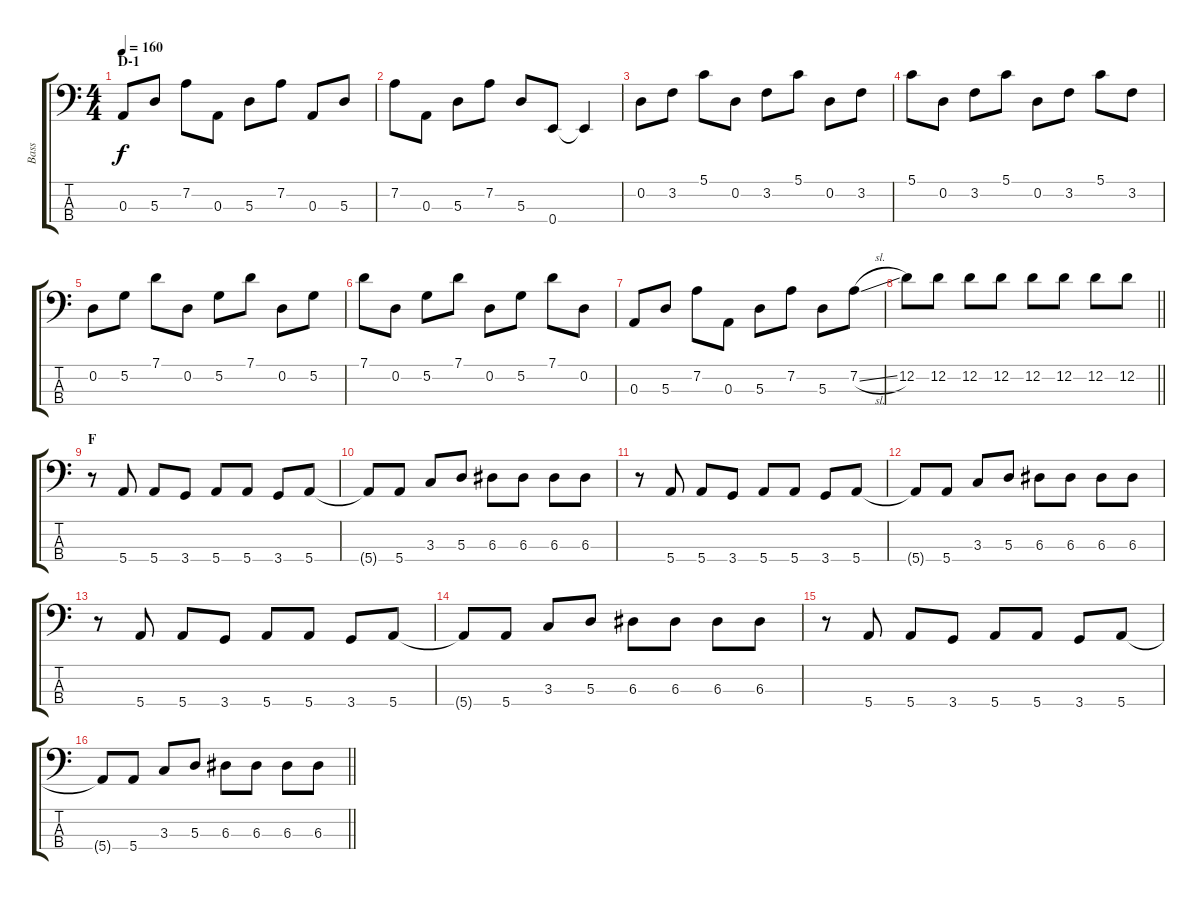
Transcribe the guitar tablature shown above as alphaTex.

\track ("Bass" "Bass") {instrument electricbasspick}
\staff {score tabs}
\tuning (G2 D2 A1 E1) {hide}
\ts (4 4)
\section ("" "D-1")
\tempo 160
\clef f4
\ks c
0.3.8{dy f} 5.3.8 7.2.8 0.3.8 5.3.8 7.2.8 0.3.8 5.3.8 |
7.2.8 0.3.8 5.3.8 7.2.8 5.3.8 0.4.8 0.4{t}.4 |
0.2.8 3.2.8 5.1.8 0.2.8 3.2.8 5.1.8 0.2.8 3.2.8 |
5.1.8 0.2.8 3.2.8 5.1.8 0.2.8 3.2.8 5.1.8 3.2.8 |
0.2.8 5.2.8 7.1.8 0.2.8 5.2.8 7.1.8 0.2.8 5.2.8 |
7.1.8 0.2.8 5.2.8 7.1.8 0.2.8 5.2.8 7.1.8 0.2.8 |
0.3.8 5.3.8 7.2.8 0.3.8 5.3.8 7.2.8 5.3.8 7.2{sl}.8 |
\barLineRight lightlight
12.2.8 12.2.8 12.2.8 12.2.8 12.2.8 12.2.8 12.2.8 12.2.8 |
\section ("" "F")
r.8 5.4.8 5.4.8 3.4.8 5.4.8 5.4.8 3.4.8 5.4.8 |
5.4{t}.8 5.4.8 3.3.8 5.3.8 6.3.8 6.3.8 6.3.8 6.3.8 |
r.8 5.4.8 5.4.8 3.4.8 5.4.8 5.4.8 3.4.8 5.4.8 |
5.4{t}.8 5.4.8 3.3.8 5.3.8 6.3.8 6.3.8 6.3.8 6.3.8 |
r.8 5.4.8 5.4.8 3.4.8 5.4.8 5.4.8 3.4.8 5.4.8 |
5.4{t}.8 5.4.8 3.3.8 5.3.8 6.3.8 6.3.8 6.3.8 6.3.8 |
r.8 5.4.8 5.4.8 3.4.8 5.4.8 5.4.8 3.4.8 5.4.8 |
\barLineRight lightlight
5.4{t}.8 5.4.8 3.3.8 5.3.8 6.3.8 6.3.8 6.3.8 6.3.8
